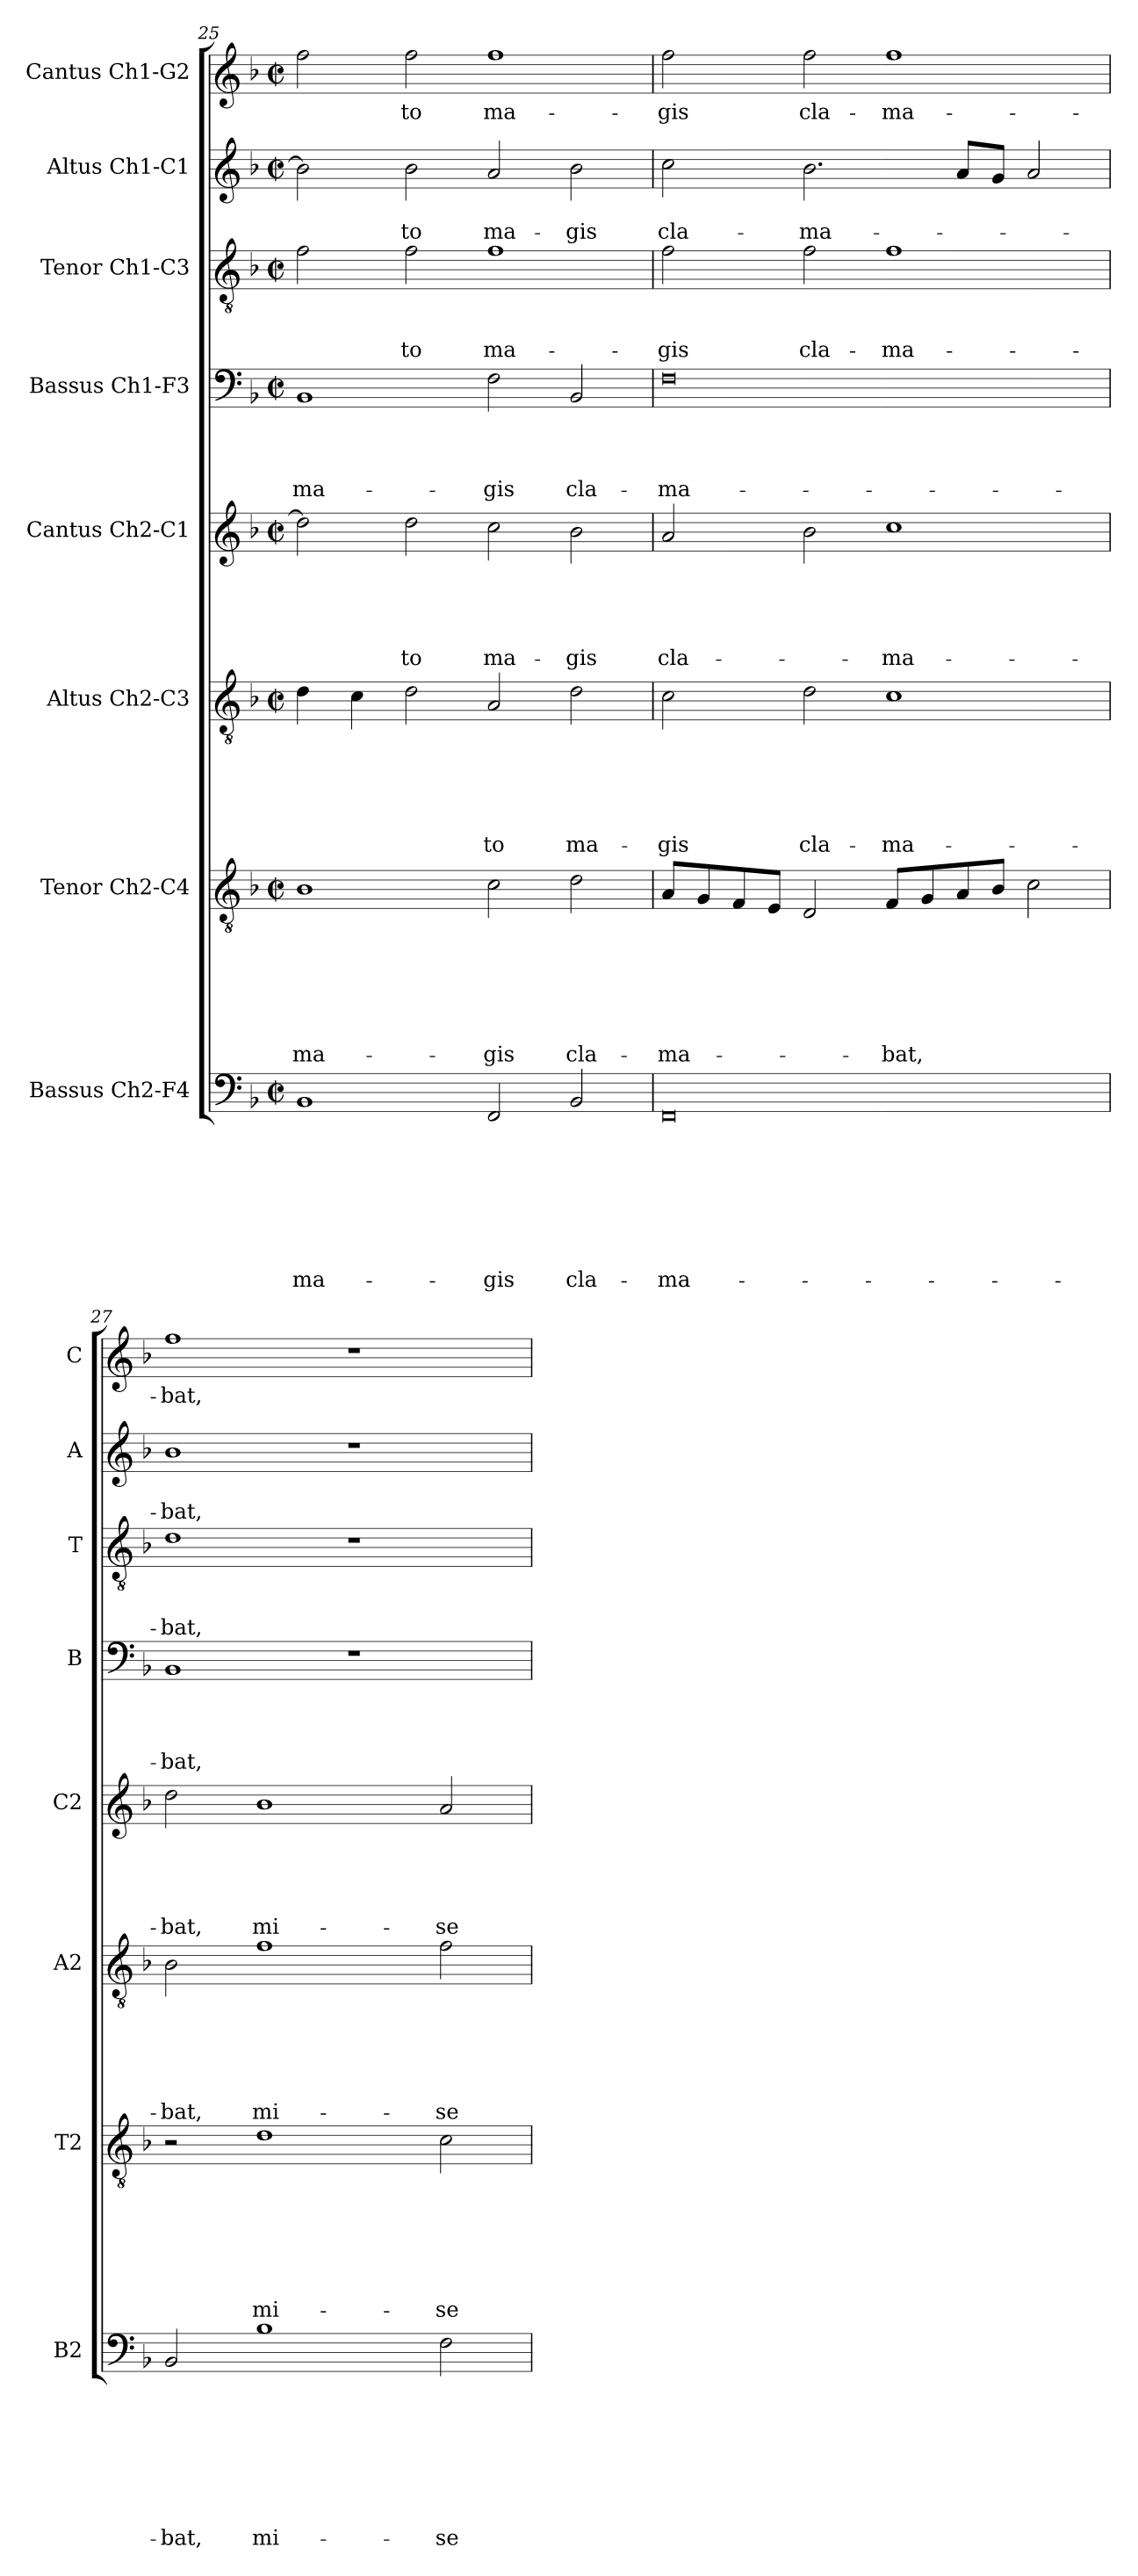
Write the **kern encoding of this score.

**kern	**text	**text	**text	**text	**text	**text	**text	**text	**kern	**text	**text	**text	**text	**text	**text	**text	**kern	**text	**text	**text	**text	**text	**text	**kern	**text	**text	**text	**text	**text	**kern	**text	**text	**text	**text	**kern	**text	**text	**text	**kern	**text	**text	**kern	**text
*part8	*part8	*part8	*part8	*part8	*part8	*part8	*part8	*part8	*part7	*part7	*part7	*part7	*part7	*part7	*part7	*part7	*part6	*part6	*part6	*part6	*part6	*part6	*part6	*part5	*part5	*part5	*part5	*part5	*part5	*part4	*part4	*part4	*part4	*part4	*part3	*part3	*part3	*part3	*part2	*part2	*part2	*part1	*part1
*staff8	*staff8	*staff8	*staff8	*staff8	*staff8	*staff8	*staff8	*staff8	*staff7	*staff7	*staff7	*staff7	*staff7	*staff7	*staff7	*staff7	*staff6	*staff6	*staff6	*staff6	*staff6	*staff6	*staff6	*staff5	*staff5	*staff5	*staff5	*staff5	*staff5	*staff4	*staff4	*staff4	*staff4	*staff4	*staff3	*staff3	*staff3	*staff3	*staff2	*staff2	*staff2	*staff1	*staff1
*I"Bassus Ch2-F4	*	*	*	*	*	*	*	*	*I"Tenor Ch2-C4	*	*	*	*	*	*	*	*I"Altus Ch2-C3	*	*	*	*	*	*	*I"Cantus Ch2-C1	*	*	*	*	*	*I"Bassus Ch1-F3	*	*	*	*	*I"Tenor Ch1-C3	*	*	*	*I"Altus Ch1-C1	*	*	*I"Cantus Ch1-G2	*
*I'B2	*	*	*	*	*	*	*	*	*I'T2	*	*	*	*	*	*	*	*I'A2	*	*	*	*	*	*	*I'C2	*	*	*	*	*	*I'B	*	*	*	*	*I'T	*	*	*	*I'A	*	*	*I'C	*
*clefF4	*	*	*	*	*	*	*	*	*clefGv2	*	*	*	*	*	*	*	*clefGv2	*	*	*	*	*	*	*clefG2	*	*	*	*	*	*clefF4	*	*	*	*	*clefGv2	*	*	*	*clefG2	*	*	*clefG2	*
*k[b-]	*	*	*	*	*	*	*	*	*k[b-]	*	*	*	*	*	*	*	*k[b-]	*	*	*	*	*	*	*k[b-]	*	*	*	*	*	*k[b-]	*	*	*	*	*k[b-]	*	*	*	*k[b-]	*	*	*k[b-]	*
*F:	*	*	*	*	*	*	*	*	*F:	*	*	*	*	*	*	*	*F:	*	*	*	*	*	*	*F:	*	*	*	*	*	*F:	*	*	*	*	*F:	*	*	*	*F:	*	*	*F:	*
*M2/2	*	*	*	*	*	*	*	*	*M2/2	*	*	*	*	*	*	*	*M2/2	*	*	*	*	*	*	*M2/2	*	*	*	*	*	*M2/2	*	*	*	*	*M2/2	*	*	*	*M2/2	*	*	*M2/2	*
*met(c|)	*	*	*	*	*	*	*	*	*met(c|)	*	*	*	*	*	*	*	*met(c|)	*	*	*	*	*	*	*met(c|)	*	*	*	*	*	*met(c|)	*	*	*	*	*met(c|)	*	*	*	*met(c|)	*	*	*met(c|)	*
=25	=25	=25	=25	=25	=25	=25	=25	=25	=25	=25	=25	=25	=25	=25	=25	=25	=25	=25	=25	=25	=25	=25	=25	=25	=25	=25	=25	=25	=25	=25	=25	=25	=25	=25	=25	=25	=25	=25	=25	=25	=25	=25	=25
!	!	!	!	!	!	!	!	!LO:LY:b	!	!	!	!	!	!	!	!LO:LY:b	!	!	!	!	!	!	!	!	!	!	!	!	!	!	!	!	!	!LO:LY:b	!	!	!	!	!	!	!	!	!
1BB-	.	.	.	.	.	.	.	ma-	1B-	.	.	.	.	.	.	ma-	4d\	.	.	.	.	.	.	2dd\]	.	.	.	.	.	1BB-	.	.	.	ma-	2f\	.	.	.	2b-\]	.	.	2ff\	.
.	.	.	.	.	.	.	.	.	.	.	.	.	.	.	.	.	4c\	.	.	.	.	.	.	.	.	.	.	.	.	.	.	.	.	.	.	.	.	.	.	.	.	.	.
!	!	!	!	!	!	!	!	!	!	!	!	!	!	!	!	!	!	!	!	!	!	!	!	!	!	!	!	!	!LO:LY:b	!	!	!	!	!	!	!	!	!LO:LY:b	!	!	!LO:LY:b	!	!LO:LY:b
.	.	.	.	.	.	.	.	.	.	.	.	.	.	.	.	.	2d\	.	.	.	.	.	.	2dd\	.	.	.	.	-to	.	.	.	.	.	2f\	.	.	-to	2b-\	.	-to	2ff\	-to
!	!	!	!	!	!	!	!	!LO:LY:b	!	!	!	!	!	!	!	!LO:LY:b	!	!	!	!	!	!	!LO:LY:b	!	!	!	!	!	!LO:LY:b	!	!	!	!	!LO:LY:b	!	!	!	!LO:LY:b	!	!	!LO:LY:b	!	!LO:LY:b
2FF/	.	.	.	.	.	.	.	-gis	2c\	.	.	.	.	.	.	-gis	2A/	.	.	.	.	.	-to	2cc\	.	.	.	.	ma-	2F\	.	.	.	-gis	1f	.	.	ma-	2a/	.	ma-	1ff	ma-
!	!	!	!	!	!	!	!	!LO:LY:b	!	!	!	!	!	!	!	!LO:LY:b	!	!	!	!	!	!	!LO:LY:b	!	!	!	!	!	!LO:LY:b	!	!	!	!	!LO:LY:b	!	!	!	!	!	!	!LO:LY:b	!	!
2BB-/	.	.	.	.	.	.	.	cla-	2d\	.	.	.	.	.	.	cla-	2d\	.	.	.	.	.	ma-	2b-\	.	.	.	.	-gis	2BB-/	.	.	.	cla-	.	.	.	.	2b-\	.	-gis	.	.
=26	=26	=26	=26	=26	=26	=26	=26	=26	=26	=26	=26	=26	=26	=26	=26	=26	=26	=26	=26	=26	=26	=26	=26	=26	=26	=26	=26	=26	=26	=26	=26	=26	=26	=26	=26	=26	=26	=26	=26	=26	=26	=26	=26
!	!	!	!	!	!	!	!	!LO:LY:b	!	!	!	!	!	!	!	!LO:LY:b	!	!	!	!	!	!	!LO:LY:b	!	!	!	!	!	!LO:LY:b	!	!	!	!	!LO:LY:b	!	!	!	!LO:LY:b	!	!	!LO:LY:b	!	!LO:LY:b
0FF	.	.	.	.	.	.	.	-ma-	8A/L	.	.	.	.	.	.	-ma-	2c\	.	.	.	.	.	-gis	2a/	.	.	.	.	cla-	0F	.	.	.	-ma-	2f\	.	.	-gis	2cc\	.	cla-	2ff\	-gis
.	.	.	.	.	.	.	.	.	8G/	.	.	.	.	.	.	.	.	.	.	.	.	.	.	.	.	.	.	.	.	.	.	.	.	.	.	.	.	.	.	.	.	.	.
.	.	.	.	.	.	.	.	.	8F/	.	.	.	.	.	.	.	.	.	.	.	.	.	.	.	.	.	.	.	.	.	.	.	.	.	.	.	.	.	.	.	.	.	.
.	.	.	.	.	.	.	.	.	8E/J	.	.	.	.	.	.	.	.	.	.	.	.	.	.	.	.	.	.	.	.	.	.	.	.	.	.	.	.	.	.	.	.	.	.
!	!	!	!	!	!	!	!	!	!	!	!	!	!	!	!	!	!	!	!	!	!	!	!LO:LY:b	!	!	!	!	!	!	!	!	!	!	!	!	!	!	!LO:LY:b	!	!	!LO:LY:b	!	!LO:LY:b
.	.	.	.	.	.	.	.	.	2D/	.	.	.	.	.	.	.	2d\	.	.	.	.	.	cla-	2b-\	.	.	.	.	.	.	.	.	.	.	2f\	.	.	cla-	2.b-\	.	-ma-	2ff\	cla-
!	!	!	!	!	!	!	!	!	!	!	!	!	!	!	!	!LO:LY:b	!	!	!	!	!	!	!LO:LY:b	!	!	!	!	!	!LO:LY:b	!	!	!	!	!	!	!	!	!LO:LY:b	!	!	!	!	!LO:LY:b
.	.	.	.	.	.	.	.	.	8F/L	.	.	.	.	.	.	-bat,	1c	.	.	.	.	.	-ma-	1cc	.	.	.	.	-ma-	.	.	.	.	.	1f	.	.	-ma-	.	.	.	1ff	-ma-
.	.	.	.	.	.	.	.	.	8G/	.	.	.	.	.	.	.	.	.	.	.	.	.	.	.	.	.	.	.	.	.	.	.	.	.	.	.	.	.	.	.	.	.	.
.	.	.	.	.	.	.	.	.	8A/	.	.	.	.	.	.	.	.	.	.	.	.	.	.	.	.	.	.	.	.	.	.	.	.	.	.	.	.	.	8a/L	.	.	.	.
.	.	.	.	.	.	.	.	.	8B-/J	.	.	.	.	.	.	.	.	.	.	.	.	.	.	.	.	.	.	.	.	.	.	.	.	.	.	.	.	.	8g/J	.	.	.	.
.	.	.	.	.	.	.	.	.	2c\	.	.	.	.	.	.	.	.	.	.	.	.	.	.	.	.	.	.	.	.	.	.	.	.	.	.	.	.	.	2a/	.	.	.	.
=27	=27	=27	=27	=27	=27	=27	=27	=27	=27	=27	=27	=27	=27	=27	=27	=27	=27	=27	=27	=27	=27	=27	=27	=27	=27	=27	=27	=27	=27	=27	=27	=27	=27	=27	=27	=27	=27	=27	=27	=27	=27	=27	=27
!	!	!	!	!	!	!	!	!LO:LY:b	!	!	!	!	!	!	!	!	!	!	!	!	!	!	!LO:LY:b	!	!	!	!	!	!LO:LY:b	!	!	!	!	!LO:LY:b	!	!	!	!LO:LY:b	!	!	!LO:LY:b	!	!LO:LY:b
2BB-/	.	.	.	.	.	.	.	-bat,	2r	.	.	.	.	.	.	.	2B-\	.	.	.	.	.	-bat,	2dd\	.	.	.	.	-bat,	1BB-	.	.	.	-bat,	1d	.	.	-bat,	1b-	.	-bat,	1ff	-bat,
!	!	!	!	!	!	!	!	!LO:LY:b	!	!	!	!	!	!	!	!LO:LY:b	!	!	!	!	!	!	!LO:LY:b	!	!	!	!	!	!LO:LY:b	!	!	!	!	!	!	!	!	!	!	!	!	!	!
1B-	.	.	.	.	.	.	.	mi-	1d	.	.	.	.	.	.	mi-	1f	.	.	.	.	.	mi-	1b-	.	.	.	.	mi-	.	.	.	.	.	.	.	.	.	.	.	.	.	.
.	.	.	.	.	.	.	.	.	.	.	.	.	.	.	.	.	.	.	.	.	.	.	.	.	.	.	.	.	.	1r	.	.	.	.	1r	.	.	.	1r	.	.	1r	.
!	!	!	!	!	!	!	!	!LO:LY:b	!	!	!	!	!	!	!	!LO:LY:b	!	!	!	!	!	!	!LO:LY:b	!	!	!	!	!	!LO:LY:b	!	!	!	!	!	!	!	!	!	!	!	!	!	!
2F\	.	.	.	.	.	.	.	-se-	2c\	.	.	.	.	.	.	-se-	2f\	.	.	.	.	.	-se-	2a/	.	.	.	.	-se-	.	.	.	.	.	.	.	.	.	.	.	.	.	.
=	=	=	=	=	=	=	=	=	=	=	=	=	=	=	=	=	=	=	=	=	=	=	=	=	=	=	=	=	=	=	=	=	=	=	=	=	=	=	=	=	=	=	=
*-	*-	*-	*-	*-	*-	*-	*-	*-	*-	*-	*-	*-	*-	*-	*-	*-	*-	*-	*-	*-	*-	*-	*-	*-	*-	*-	*-	*-	*-	*-	*-	*-	*-	*-	*-	*-	*-	*-	*-	*-	*-	*-	*-
